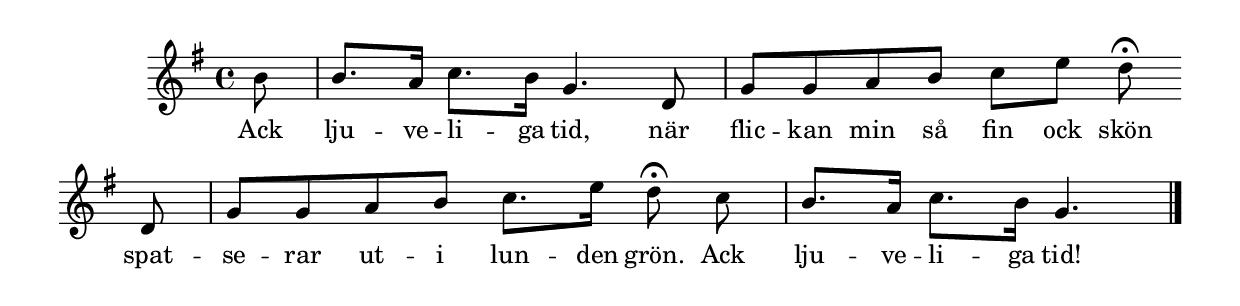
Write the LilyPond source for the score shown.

{
\time 4/4
\key g \major
 \partial 8
 b'8  | 
 b'8. a'16 c''8. b'16 g'4. d'8  | 
 g' g' a' b' c'' e'' d''-\fermata\noBeam \bar "" \break d'  | 
 g' g' a' b' c''8. e''16 d''8-\fermata\noBeam c''  | 
 b'8. a'16 c''8. b'16 g'4. \bar "|."
 }
 \addlyrics {
     Ack lju -- ve -- li -- ga tid, när flic -- kan min så fin ock skön spat -- 
     se -- rar ut -- i lun -- den grön. Ack lju -- ve -- li -- ga tid!
}
